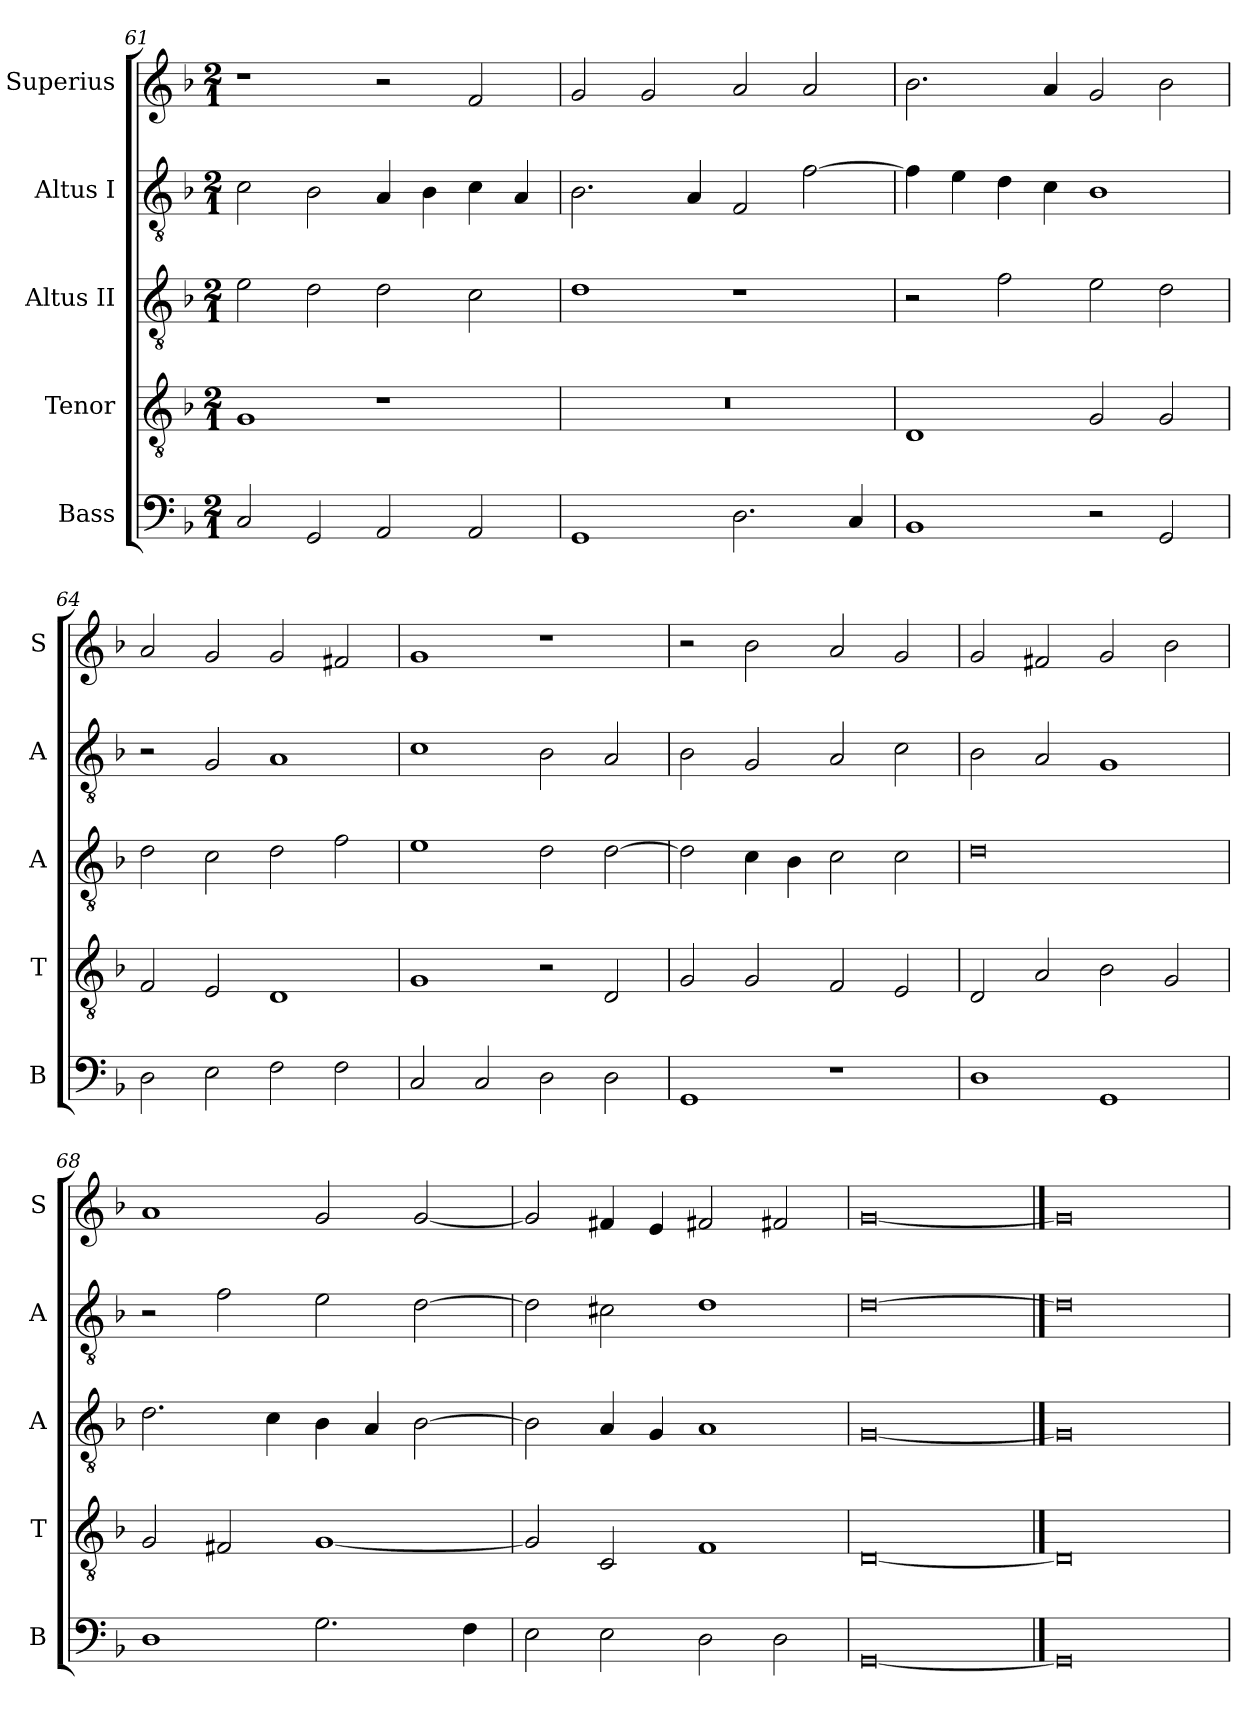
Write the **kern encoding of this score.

**kern	**kern	**kern	**kern	**kern
*part5	*part4	*part3	*part2	*part1
*staff5	*staff4	*staff3	*staff2	*staff1
*I"Bass	*I"Tenor	*I"Altus II	*I"Altus I	*I"Superius
*I'B	*I'T	*I'A	*I'A	*I'S
*clefF4	*clefGv2	*clefGv2	*clefGv2	*clefG2
*k[b-]	*k[b-]	*k[b-]	*k[b-]	*k[b-]
*F:	*F:	*F:	*F:	*F:
*M2/1	*M2/1	*M2/1	*M2/1	*M2/1
=61	=61	=61	=61	=61
2C	1G	2e	2c	1r
2GG	.	2d	2B-	.
2AA	1r	2d	4A	2r
.	.	.	4B-	.
2AA	.	2c	4c	2f
.	.	.	4A	.
=62	=62	=62	=62	=62
1GG	0r	1d	2.B-	2g
.	.	.	.	2g
.	.	.	4A	.
2.D	.	1r	2F	2a
.	.	.	[2f	2a
4C	.	.	.	.
=63	=63	=63	=63	=63
1BB-	1D	2r	4f]	2.b-
.	.	.	4e	.
.	.	2f	4d	.
.	.	.	4c	4a
2r	2G	2e	1B-	2g
2GG	2G	2d	.	2b-
=64	=64	=64	=64	=64
2D	2F	2d	2r	2a
2E	2E	2c	2G	2g
2F	1D	2d	1A	2g
2F	.	2f	.	2f#X
=65	=65	=65	=65	=65
2C	1G	1e	1c	1g
2C	.	.	.	.
2D	2r	2d	2B-	1r
2D	2D	[2d	2A	.
=66	=66	=66	=66	=66
1GG	2G	2d]	2B-	2r
.	2G	4c	2G	2b-
.	.	4B-	.	.
1r	2F	2c	2A	2a
.	2E	2c	2c	2g
=67	=67	=67	=67	=67
1D	2D	0d	2B-	2g
.	2A	.	2A	2f#X
1GG	2B-	.	1G	2g
.	2G	.	.	2b-
=68	=68	=68	=68	=68
1D	2G	2.d	2r	1a
.	2F#X	.	2f	.
.	.	4c	.	.
2.G	[1G	4B-	2e	2g
.	.	4A	.	.
.	.	[2B-	[2d	[2g
4F	.	.	.	.
=69	=69	=69	=69	=69
2E	2G]	2B-]	2d]	2g]
2E	2C	4A	2c#X	4f#X
.	.	4G	.	4e
2D	1F	1A	1d	2f#X
2D	.	.	.	2f#X
=70	=70	=70	=70	=70
[0GG	[0D	[0G	[0d	[0g
==71	==71	==71	==71	==71
0GG]	0D]	0G]	0d]	0g]
=	=	=	=	=
*-	*-	*-	*-	*-
